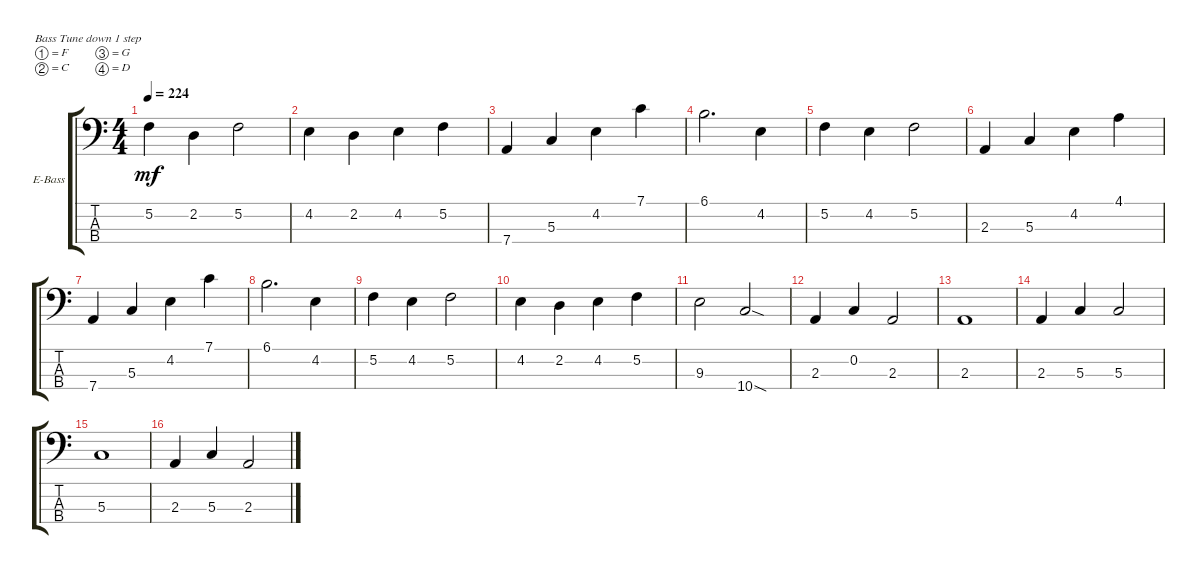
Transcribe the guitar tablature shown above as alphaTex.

\defaultSystemsLayout 4
\bracketExtendMode groupsimilarinstruments
\firstSystemTrackNameOrientation horizontal
\otherSystemsTrackNameOrientation horizontal
\track ("Electric Bass" "E-Bass") {instrument electricbassfinger}
\staff {score tabs}
\tuning (F2 C2 G1 D1)
\ts (4 4)
\tempo 224
\clef f4
\scale
0.333333
\ks c
5.2.4{dy mf} 2.2.4 5.2.2 |
\scale
0.333333 4.2.4 2.2.4 4.2.4 5.2.4 |
\scale
0.333333 7.4.4 5.3.4 4.2.4 7.1.4 |
\scale
0.333333 6.1.2{d} 4.2.4 |
\scale
0.333333 5.2.4 4.2.4 5.2.2 |
\scale
0.333333 2.3.4 5.3.4 4.2.4 4.1.4 |
\scale
0.333333 7.4.4 5.3.4 4.2.4 7.1.4 |
\scale
0.333333 6.1.2{d} 4.2.4 |
\scale
0.333333 5.2.4 4.2.4 5.2.2 |
\scale
0.333333 4.2.4 2.2.4 4.2.4 5.2.4 |
\scale
0.333333 9.3.2 10.4{sod}.2 |
\scale
0.333333 2.3.4 0.2.4 2.3.2 |
\scale
0.333333 2.3.1 |
\scale
0.333333 2.3.4 5.3.4 5.3.2 |
\scale
0.333333 5.3.1 |
\scale
0.333333 2.3.4 5.3.4 2.3.2
